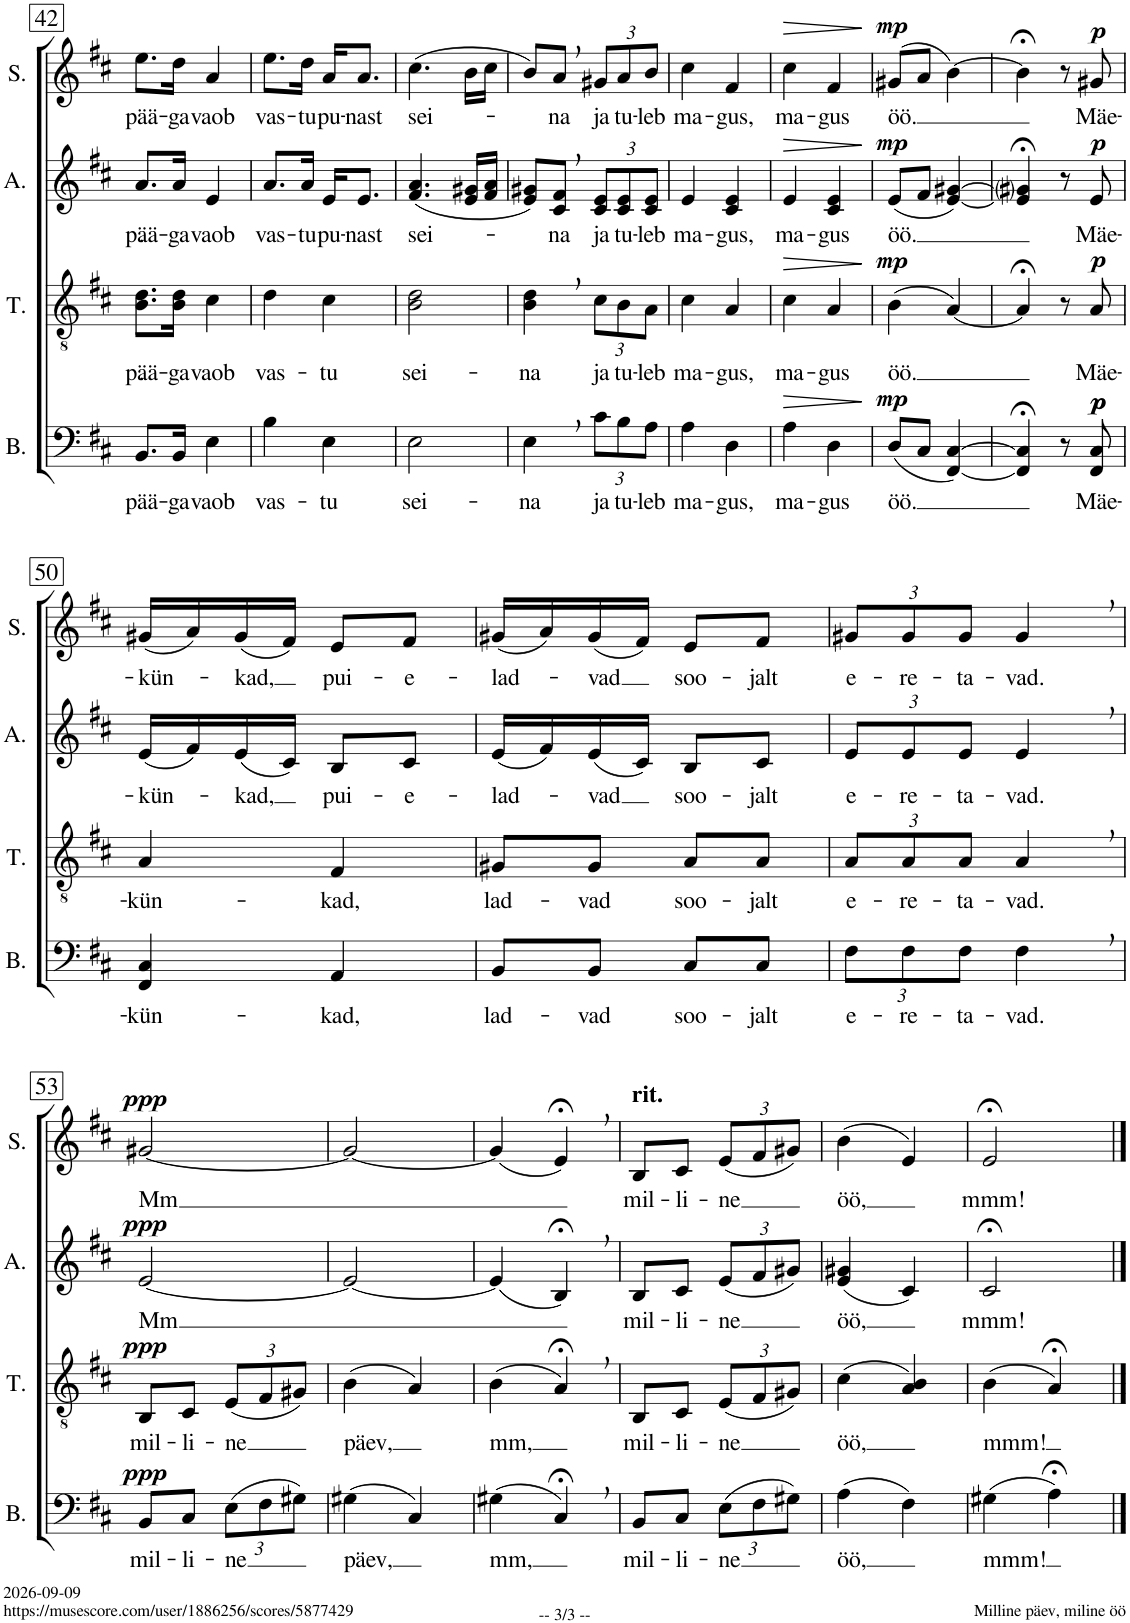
**kern	**text	**dynam	**kern	**text	**dynam	**kern	**text	**dynam	**kern	**text	**dynam
*part4	*part4	*part4	*part3	*part3	*part3	*part2	*part2	*part2	*part1	*part1	*part1
*staff4	*staff4	*staff4	*staff3	*staff3	*staff3	*staff2	*staff2	*staff2	*staff1	*staff1	*staff1
*I"Bass	*	*	*I"Tenor	*	*	*I"Alto	*	*	*I"Soprano	*	*
*I'B.	*	*	*I'T.	*	*	*I'A.	*	*	*I'S.	*	*
!!LO:PB:g=z
*clefF4	*	*	*clefGv2	*	*	*clefG2	*	*	*clefG2	*	*
*	*	*	*	*	*	*Trd1c2	*	*	*	*	*
*k[f#c#]	*	*	*k[f#c#]	*	*	*k[f#c#]	*	*	*k[f#c#]	*	*
*M2/4	*	*	*M2/4	*	*	*M2/4	*	*	*M2/4	*	*
=42	=42	=42	=42	=42	=42	=42	=42	=42	=42	=42	=42
!	!LO:LY:b	!	!	!LO:LY:b	!	!	!LO:LY:b	!	!	!LO:LY:b	!
8.BB/L	pää-	.	8.B\ 8.d\L	pää-	.	8.a/L	pää-	.	8.ee\L	pää-	.
!	!LO:LY:b	!	!	!LO:LY:b	!	!	!LO:LY:b	!	!	!LO:LY:b	!
16BB/Jk	-ga	.	16B\ 16d\Jk	-ga	.	16a/Jk	-ga	.	16dd\Jk	-ga	.
!	!LO:LY:b	!	!	!LO:LY:b	!	!	!LO:LY:b	!	!	!LO:LY:b	!
4E\	vaob	.	4c#\	vaob	.	4e/	vaob	.	4a/	vaob	.
=43	=43	=43	=43	=43	=43	=43	=43	=43	=43	=43	=43
!	!LO:LY:b	!	!	!LO:LY:b	!	!	!LO:LY:b	!	!	!LO:LY:b	!
4B\	vas-	.	4d\	vas-	.	8.a/L	vas-	.	8.ee\L	vas-	.
!	!	!	!	!	!	!	!LO:LY:b	!	!	!LO:LY:b	!
.	.	.	.	.	.	16a/Jk	-tu	.	16dd\Jk	-tu	.
!	!LO:LY:b	!	!	!LO:LY:b	!	!	!LO:LY:b	!	!	!LO:LY:b	!
4E\	-tu	.	4c#\	-tu	.	16e/KL	pu-	.	16a/KL	pu-	.
!	!	!	!	!	!	!	!LO:LY:b	!	!	!LO:LY:b	!
.	.	.	.	.	.	8.e/J	-nast	.	8.a/J	-nast	.
=44	=44	=44	=44	=44	=44	=44	=44	=44	=44	=44	=44
!	!LO:LY:b	!	!	!LO:LY:b	!	!	!LO:LY:b	!	!	!LO:LY:b	!
2E\	sei-	.	2B\ 2d\	sei-	.	(4.f#/ 4.a/	sei-	.	(4.cc#\	sei-	.
.	.	.	.	.	.	16e/ 16g#X/LL	.	.	16b\LL	.	.
.	.	.	.	.	.	16f#/ 16a/JJ	.	.	16cc#\JJ	.	.
=45	=45	=45	=45	=45	=45	=45	=45	=45	=45	=45	=45
!	!LO:LY:b	!	!	!LO:LY:b	!	!	!	!	!	!	!
4E,\	-na	.	4B\, 4d\,	-na	.	8e/ 8g#X/L)	.	.	8b/L)	.	.
!	!	!	!	!	!	!	!LO:LY:b	!	!	!LO:LY:b	!
.	.	.	.	.	.	8c#/, 8f#/,J	na	.	8a,/J	na	.
*Xbrackettup	*	*	*	*	*	*	*	*	*	*	*
!	!LO:LY:b	!	!	!	!	!	!	!	!	!	!
*	*	*	*Xbrackettup	*	*	*	*	*	*	*	*
!	!	!	!	!LO:LY:b	!	!	!	!	!	!	!
*	*	*	*	*	*	*Xbrackettup	*	*	*	*	*
!	!	!	!	!	!	!	!LO:LY:b	!	!	!	!
*	*	*	*	*	*	*	*	*	*Xbrackettup	*	*
!	!	!	!	!	!	!	!	!	!	!LO:LY:b	!
12c#\L	ja	.	12c#\L	ja	.	12c#/ 12e/L	ja	.	12g#X/L	ja	.
!	!LO:LY:b	!	!	!LO:LY:b	!	!	!LO:LY:b	!	!	!LO:LY:b	!
12B\	tu-	.	12B\	tu-	.	12c#/ 12e/	tu-	.	12a/	tu-	.
!	!LO:LY:b	!	!	!LO:LY:b	!	!	!LO:LY:b	!	!	!LO:LY:b	!
12A\J	-leb	.	12A\J	-leb	.	12c#/ 12e/J	-leb	.	12b/J	-leb	.
=46	=46	=46	=46	=46	=46	=46	=46	=46	=46	=46	=46
!	!LO:LY:b	!	!	!LO:LY:b	!	!	!LO:LY:b	!	!	!LO:LY:b	!
4A\	ma-	.	4c#\	ma-	.	4e/	ma-	.	4cc#\	ma-	.
!	!LO:LY:b	!	!	!LO:LY:b	!	!	!LO:LY:b	!	!	!LO:LY:b	!
4D\	-gus,	.	4A/	-gus,	.	4c#/ 4e/	-gus,	.	4f#/	-gus,	.
=47	=47	=47	=47	=47	=47	=47	=47	=47	=47	=47	=47
!	!LO:LY:b	!LO:HP:b	!	!LO:LY:b	!LO:HP:b	!	!LO:LY:b	!LO:HP:b	!	!LO:LY:b	!LO:HP:b
4A\	ma-	>	4c#\	ma-	>	4e/	ma-	>	4cc#\	ma-	>
!	!LO:LY:b	!	!	!LO:LY:b	!	!	!LO:LY:b	!	!	!LO:LY:b	!
4D\	-gus	.	4A/	-gus	.	4c#/ 4e/	-gus	.	4f#/	-gus	.
.	.	]	.	.	]	.	.	]	.	.	]
=48	=48	=48	=48	=48	=48	=48	=48	=48	=48	=48	=48
!	!LO:LY:b	!LO:DY:a	!	!LO:LY:b	!LO:DY:a	!	!LO:LY:b	!LO:DY:a	!	!LO:LY:b	!LO:DY:a
(8D/L	öö.	mp	(4B\	öö.	mp	(8e/L	öö.	mp	(8g#X/L	öö.	mp
8C#/J	.	.	.	.	.	8f#/J	.	.	8a/J	.	.
[4FF#/ [4C#/)	.	.	[4A/)	.	.	[4e/ [4g#X/)	.	.	[4b\)	.	.
=49	=49	=49	=49	=49	=49	=49	=49	=49	=49	=49	=49
4FF#/];< 4C#/];<	.	.	4A;</]	.	.	4e/];< 4g#i/];<	.	.	4b;<\]	.	.
8r	.	.	8r	.	.	8r	.	.	8r	.	.
!	!LO:LY:b	!LO:DY:a	!	!LO:LY:b	!	!	!LO:LY:b	!	!	!LO:LY:b	!
!	!	!LO:DY:n=1:a	!	!	!LO:DY:a	!	!	!LO:DY:a	!	!	!LO:DY:a
8FF#/ 8C#/	Mäe-	p p	8A/	Mäe-	p	8e/	Mäe-	p	8g#X/	Mäe-	p
!!LO:LB:g=z
=50	=50	=50	=50	=50	=50	=50	=50	=50	=50	=50	=50
!	!LO:LY:b	!	!	!LO:LY:b	!	!	!LO:LY:b	!	!	!LO:LY:b	!
4FF#/ 4C#/	-kün-	.	4A/	-kün-	.	(16e/LL	-kün-	.	(16g#X/LL	-kün-	.
.	.	.	.	.	.	16f#/)	.	.	16a/)	.	.
!	!	!	!	!	!	!	!LO:LY:b	!	!	!LO:LY:b	!
.	.	.	.	.	.	(16e/	-kad,	.	(16g#/	-kad,	.
.	.	.	.	.	.	16c#/JJ)	.	.	16f#/JJ)	.	.
!	!LO:LY:b	!	!	!LO:LY:b	!	!	!LO:LY:b	!	!	!LO:LY:b	!
4AA/	-kad,	.	4F#/	-kad,	.	8B/L	pui-	.	8e/L	pui-	.
!	!	!	!	!	!	!	!LO:LY:b	!	!	!LO:LY:b	!
.	.	.	.	.	.	8c#/J	-e-	.	8f#/J	-e-	.
=51	=51	=51	=51	=51	=51	=51	=51	=51	=51	=51	=51
!	!LO:LY:b	!	!	!LO:LY:b	!	!	!LO:LY:b	!	!	!LO:LY:b	!
8BB/L	lad-	.	8G#X/L	lad-	.	(16e/LL	-lad-	.	(16g#X/LL	-lad-	.
.	.	.	.	.	.	16f#/)	.	.	16a/)	.	.
!	!LO:LY:b	!	!	!LO:LY:b	!	!	!LO:LY:b	!	!	!LO:LY:b	!
8BB/J	-vad	.	8G#/J	-vad	.	(16e/	-vad	.	(16g#/	-vad	.
.	.	.	.	.	.	16c#/JJ)	.	.	16f#/JJ)	.	.
!	!LO:LY:b	!	!	!LO:LY:b	!	!	!LO:LY:b	!	!	!LO:LY:b	!
8C#/L	soo-	.	8A/L	soo-	.	8B/L	soo-	.	8e/L	soo-	.
!	!LO:LY:b	!	!	!LO:LY:b	!	!	!LO:LY:b	!	!	!LO:LY:b	!
8C#/J	-jalt	.	8A/J	-jalt	.	8c#/J	-jalt	.	8f#/J	-jalt	.
=52	=52	=52	=52	=52	=52	=52	=52	=52	=52	=52	=52
!	!LO:LY:b	!	!	!LO:LY:b	!	!	!LO:LY:b	!	!	!LO:LY:b	!
12F#\L	e-	.	12A/L	e-	.	12e/L	e-	.	12g#X/L	e-	.
!	!LO:LY:b	!	!	!LO:LY:b	!	!	!LO:LY:b	!	!	!LO:LY:b	!
12F#\	-re-	.	12A/	-re-	.	12e/	-re-	.	12g#/	-re-	.
!	!LO:LY:b	!	!	!LO:LY:b	!	!	!LO:LY:b	!	!	!LO:LY:b	!
12F#\J	-ta-	.	12A/J	-ta-	.	12e/J	-ta-	.	12g#/J	-ta-	.
!	!LO:LY:b	!	!	!LO:LY:b	!	!	!LO:LY:b	!	!	!LO:LY:b	!
4F#,\	-vad.	.	4A,/	-vad.	.	4e,/	-vad.	.	4g#,/	-vad.	.
!!LO:LB:g=z
=53	=53	=53	=53	=53	=53	=53	=53	=53	=53	=53	=53
!	!LO:LY:b	!LO:DY:a	!	!LO:LY:b	!LO:DY:a	!	!LO:LY:b	!LO:DY:a	!	!LO:LY:b	!LO:DY:a
8BB/L	mil-	ppp	8BB/L	mil-	ppp	[2e/	Mm	ppp	[2g#X/	Mm	ppp
!	!LO:LY:b	!	!	!LO:LY:b	!	!	!	!	!	!	!
8C#/J	-li-	.	8C#/J	-li-	.	.	.	.	.	.	.
!	!LO:LY:b	!	!	!LO:LY:b	!	!	!	!	!	!	!
(12E\L	-ne	.	(12E/L	-ne	.	.	.	.	.	.	.
12F#\	.	.	12F#/	.	.	.	.	.	.	.	.
12G#X\J)	.	.	12G#X/J)	.	.	.	.	.	.	.	.
=54	=54	=54	=54	=54	=54	=54	=54	=54	=54	=54	=54
!	!LO:LY:b	!	!	!LO:LY:b	!	!	!	!	!	!	!
(4G#X\	päev,	.	(4B\	päev,	.	2e/_	.	.	2g#/_	.	.
4C#/)	.	.	4A/)	.	.	.	.	.	.	.	.
=55	=55	=55	=55	=55	=55	=55	=55	=55	=55	=55	=55
!	!LO:LY:b	!	!	!LO:LY:b	!	!	!	!	!	!	!
(4G#X\	mm,	.	(4B\	mm,	.	(4e/]	.	.	(4g#/]	.	.
4C#;<,/)	.	.	4A;<,/)	.	.	4B;<,/)	.	.	4e;<,/)	.	.
=56	=56	=56	=56	=56	=56	=56	=56	=56	=56	=56	=56
!	!	!	!	!	!	!	!	!	!LO:TX:a:B:t=rit.	!	!
!	!LO:LY:b	!	!	!LO:LY:b	!	!	!LO:LY:b	!	!	!LO:LY:b	!
8BB/L	mil-	.	8BB/L	mil-	.	8B/L	mil-	.	8B/L	mil-	.
!	!LO:LY:b	!	!	!LO:LY:b	!	!	!LO:LY:b	!	!	!LO:LY:b	!
8C#/J	-li-	.	8C#/J	-li-	.	8c#/J	-li-	.	8c#/J	-li-	.
!	!LO:LY:b	!	!	!LO:LY:b	!	!	!LO:LY:b	!	!	!LO:LY:b	!
(12E\L	-ne	.	(12E/L	-ne	.	(12e/L	-ne	.	(12e/L	-ne	.
12F#\	.	.	12F#/	.	.	12f#/	.	.	12f#/	.	.
12G#X\J)	.	.	12G#X/J)	.	.	12g#X/J)	.	.	12g#X/J)	.	.
=57	=57	=57	=57	=57	=57	=57	=57	=57	=57	=57	=57
!	!LO:LY:b	!	!	!LO:LY:b	!	!	!LO:LY:b	!	!	!LO:LY:b	!
(4A\	öö,	.	(4c#\	öö,	.	(4e/ 4g#X/	öö,	.	(4b\	öö,	.
4F#\)	.	.	4A/ 4B/)	.	.	4c#/)	.	.	4e/)	.	.
=58	=58	=58	=58	=58	=58	=58	=58	=58	=58	=58	=58
!	!LO:LY:b	!	!	!LO:LY:b	!	!	!LO:LY:b	!	!	!LO:LY:b	!
(4G#X\	mmm!	.	(4B\	mmm!	.	2c#;</	mmm!	.	2e;</	mmm!	.
4A;<\)	.	.	4A;</)	.	.	.	.	.	.	.	.
==	==	==	==	==	==	==	==	==	==	==	==
*-	*-	*-	*-	*-	*-	*-	*-	*-	*-	*-	*-
